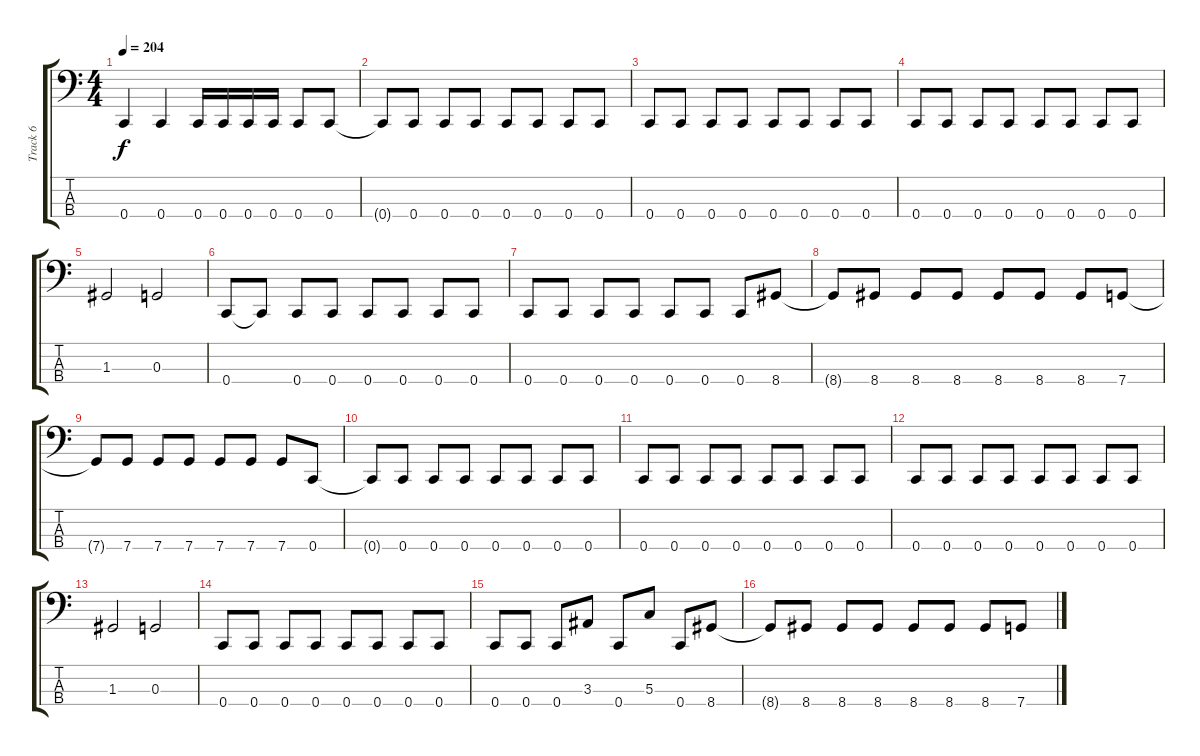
\track ("Track 6" "Track 6") {instrument electricbasspick}
\staff {score tabs}
\tuning (F2 C2 G1 C1) {hide}
\ts (4 4)
\tempo 204
\clef f4
\ks c
0.4.4{dy f} 0.4.4 0.4.16 0.4.16 0.4.16 0.4.16 0.4.8 0.4.8 |
0.4{t}.8 0.4.8 0.4.8 0.4.8 0.4.8 0.4.8 0.4.8 0.4.8 |
0.4.8 0.4.8 0.4.8 0.4.8 0.4.8 0.4.8 0.4.8 0.4.8 |
0.4.8 0.4.8 0.4.8 0.4.8 0.4.8 0.4.8 0.4.8 0.4.8 |
1.3.2 0.3.2 |
0.4.8 0.4{t}.8 0.4.8 0.4.8 0.4.8 0.4.8 0.4.8 0.4.8 |
0.4.8 0.4.8 0.4.8 0.4.8 0.4.8 0.4.8 0.4.8 8.4.8 |
8.4{t}.8 8.4.8 8.4.8 8.4.8 8.4.8 8.4.8 8.4.8 7.4.8 |
7.4{t}.8 7.4.8 7.4.8 7.4.8 7.4.8 7.4.8 7.4.8 0.4.8 |
0.4{t}.8 0.4.8 0.4.8 0.4.8 0.4.8 0.4.8 0.4.8 0.4.8 |
0.4.8 0.4.8 0.4.8 0.4.8 0.4.8 0.4.8 0.4.8 0.4.8 |
0.4.8 0.4.8 0.4.8 0.4.8 0.4.8 0.4.8 0.4.8 0.4.8 |
1.3.2 0.3.2 |
0.4.8 0.4.8 0.4.8 0.4.8 0.4.8 0.4.8 0.4.8 0.4.8 |
0.4.8 0.4.8 0.4.8 3.3.8 0.4.8 5.3.8 0.4.8 8.4.8 |
8.4{t}.8 8.4.8 8.4.8 8.4.8 8.4.8 8.4.8 8.4.8 7.4.8
